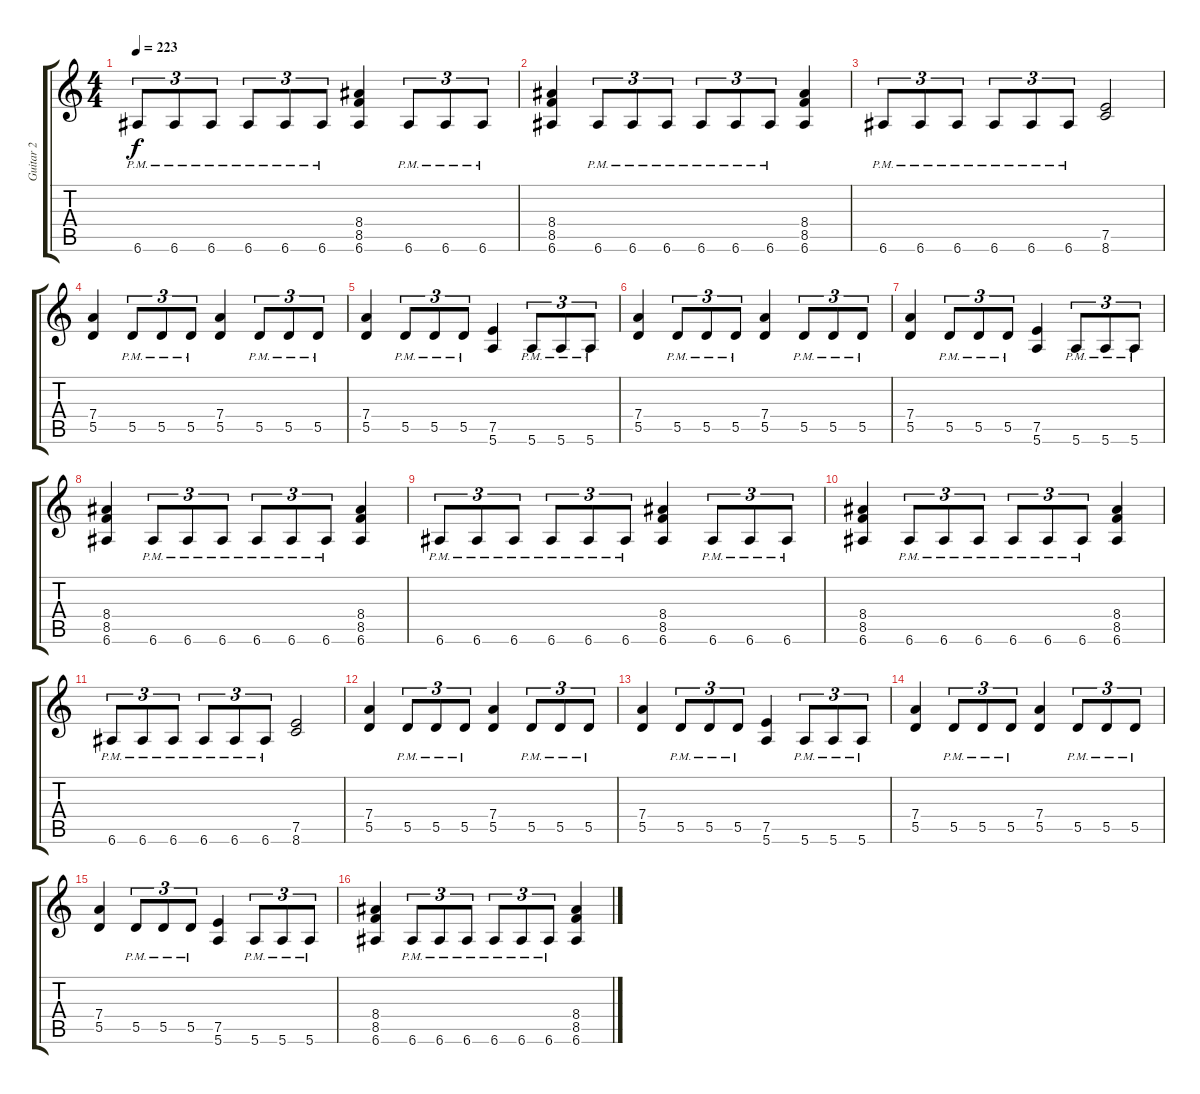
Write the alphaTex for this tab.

\track ("Guitar 2" "Guitar 2") {instrument distortionguitar}
\staff {score tabs}
\tuning (E4 B3 G3 D3 A2 E2) {hide}
\ts (4 4)
\tempo 223
\clef g2
\ks c
6.6{pm}.8{tu (3 2) dy f} 6.6{pm}.8{tu (3 2)} 6.6{pm}.8{tu (3 2)} 6.6{pm}.8{tu (3 2)} 6.6{pm}.8{tu (3 2)} 6.6{pm}.8{tu (3 2)} (8.4 8.5 6.6).4 6.6{pm}.8{tu (3 2)} 6.6{pm}.8{tu (3 2)} 6.6{pm}.8{tu (3 2)} |
(8.4 8.5 6.6).4 6.6{pm}.8{tu (3 2)} 6.6{pm}.8{tu (3 2)} 6.6{pm}.8{tu (3 2)} 6.6{pm}.8{tu (3 2)} 6.6{pm}.8{tu (3 2)} 6.6{pm}.8{tu (3 2)} (8.4 8.5 6.6).4 |
6.6{pm}.8{tu (3 2)} 6.6{pm}.8{tu (3 2)} 6.6{pm}.8{tu (3 2)} 6.6{pm}.8{tu (3 2)} 6.6{pm}.8{tu (3 2)} 6.6{pm}.8{tu (3 2)} (7.5 8.6).2 |
(7.4 5.5).4 5.5{pm}.8{tu (3 2)} 5.5{pm}.8{tu (3 2)} 5.5{pm}.8{tu (3 2)} (7.4 5.5).4 5.5{pm}.8{tu (3 2)} 5.5{pm}.8{tu (3 2)} 5.5{pm}.8{tu (3 2)} |
(7.4 5.5).4 5.5{pm}.8{tu (3 2)} 5.5{pm}.8{tu (3 2)} 5.5{pm}.8{tu (3 2)} (7.5 5.6).4 5.6{pm}.8{tu (3 2)} 5.6{pm}.8{tu (3 2)} 5.6{pm}.8{tu (3 2)} |
(7.4 5.5).4 5.5{pm}.8{tu (3 2)} 5.5{pm}.8{tu (3 2)} 5.5{pm}.8{tu (3 2)} (7.4 5.5).4 5.5{pm}.8{tu (3 2)} 5.5{pm}.8{tu (3 2)} 5.5{pm}.8{tu (3 2)} |
(7.4 5.5).4 5.5{pm}.8{tu (3 2)} 5.5{pm}.8{tu (3 2)} 5.5{pm}.8{tu (3 2)} (7.5 5.6).4 5.6{pm}.8{tu (3 2)} 5.6{pm}.8{tu (3 2)} 5.6{pm}.8{tu (3 2)} |
(8.4 8.5 6.6).4 6.6{pm}.8{tu (3 2)} 6.6{pm}.8{tu (3 2)} 6.6{pm}.8{tu (3 2)} 6.6{pm}.8{tu (3 2)} 6.6{pm}.8{tu (3 2)} 6.6{pm}.8{tu (3 2)} (8.4 8.5 6.6).4 |
6.6{pm}.8{tu (3 2)} 6.6{pm}.8{tu (3 2)} 6.6{pm}.8{tu (3 2)} 6.6{pm}.8{tu (3 2)} 6.6{pm}.8{tu (3 2)} 6.6{pm}.8{tu (3 2)} (8.4 8.5 6.6).4 6.6{pm}.8{tu (3 2)} 6.6{pm}.8{tu (3 2)} 6.6{pm}.8{tu (3 2)} |
(8.4 8.5 6.6).4 6.6{pm}.8{tu (3 2)} 6.6{pm}.8{tu (3 2)} 6.6{pm}.8{tu (3 2)} 6.6{pm}.8{tu (3 2)} 6.6{pm}.8{tu (3 2)} 6.6{pm}.8{tu (3 2)} (8.4 8.5 6.6).4 |
6.6{pm}.8{tu (3 2)} 6.6{pm}.8{tu (3 2)} 6.6{pm}.8{tu (3 2)} 6.6{pm}.8{tu (3 2)} 6.6{pm}.8{tu (3 2)} 6.6{pm}.8{tu (3 2)} (7.5 8.6).2 |
(7.4 5.5).4 5.5{pm}.8{tu (3 2)} 5.5{pm}.8{tu (3 2)} 5.5{pm}.8{tu (3 2)} (7.4 5.5).4 5.5{pm}.8{tu (3 2)} 5.5{pm}.8{tu (3 2)} 5.5{pm}.8{tu (3 2)} |
(7.4 5.5).4 5.5{pm}.8{tu (3 2)} 5.5{pm}.8{tu (3 2)} 5.5{pm}.8{tu (3 2)} (7.5 5.6).4 5.6{pm}.8{tu (3 2)} 5.6{pm}.8{tu (3 2)} 5.6{pm}.8{tu (3 2)} |
(7.4 5.5).4 5.5{pm}.8{tu (3 2)} 5.5{pm}.8{tu (3 2)} 5.5{pm}.8{tu (3 2)} (7.4 5.5).4 5.5{pm}.8{tu (3 2)} 5.5{pm}.8{tu (3 2)} 5.5{pm}.8{tu (3 2)} |
(7.4 5.5).4 5.5{pm}.8{tu (3 2)} 5.5{pm}.8{tu (3 2)} 5.5{pm}.8{tu (3 2)} (7.5 5.6).4 5.6{pm}.8{tu (3 2)} 5.6{pm}.8{tu (3 2)} 5.6{pm}.8{tu (3 2)} |
(8.4 8.5 6.6).4 6.6{pm}.8{tu (3 2)} 6.6{pm}.8{tu (3 2)} 6.6{pm}.8{tu (3 2)} 6.6{pm}.8{tu (3 2)} 6.6{pm}.8{tu (3 2)} 6.6{pm}.8{tu (3 2)} (8.4 8.5 6.6).4
